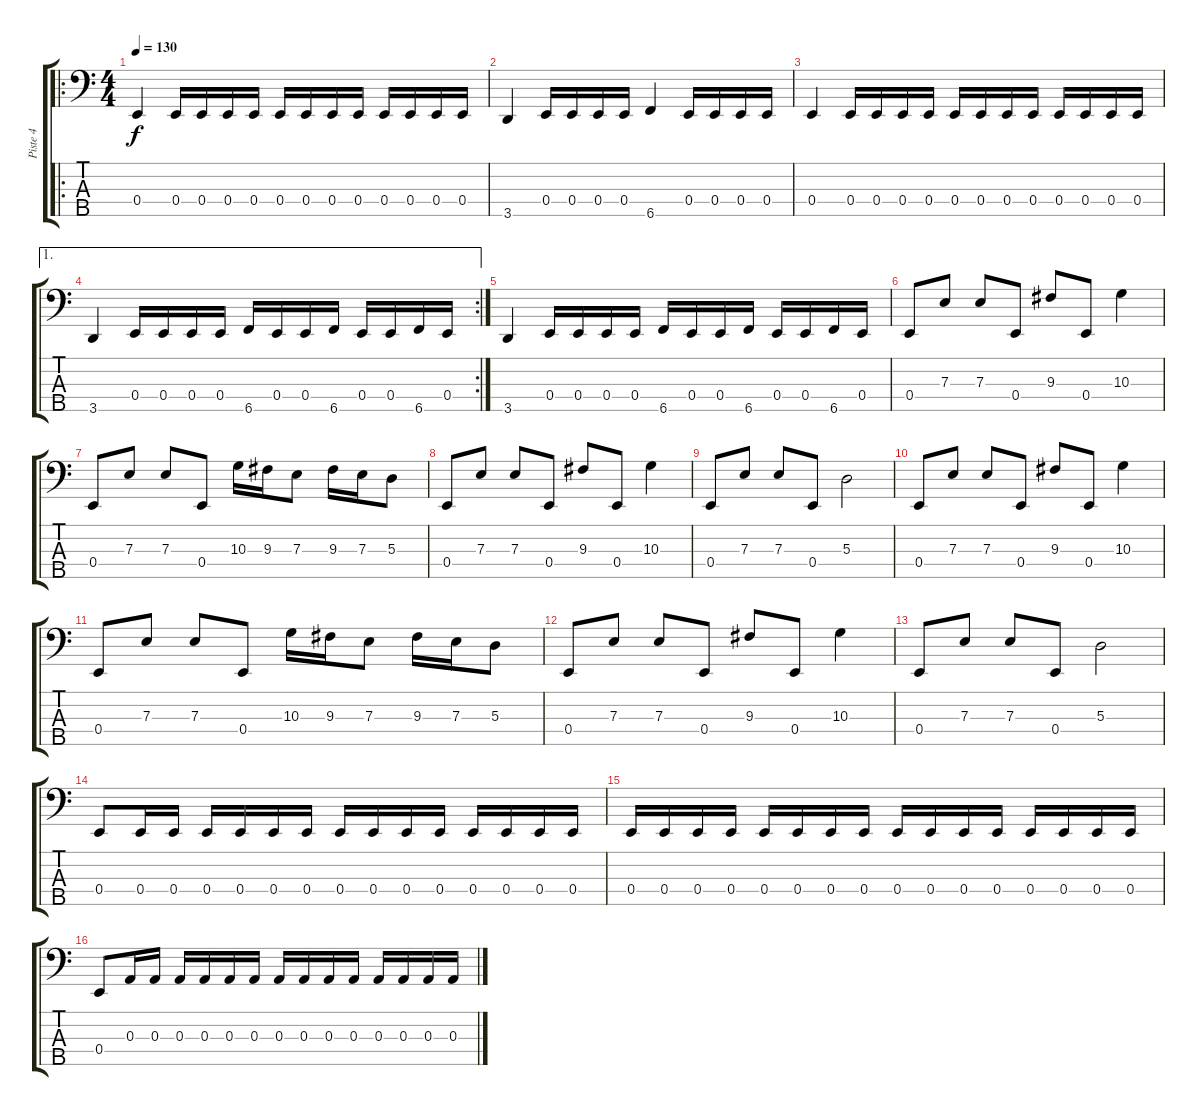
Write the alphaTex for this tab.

\track ("Piste 4" "Piste 4") {instrument electricbasspick}
\staff {score tabs}
\tuning (G2 D2 A1 E1 B0) {hide}
\ro
\ts (4 4)
\tempo 130
\clef f4
\ks c
0.4.4{dy f} 0.4.16 0.4.16 0.4.16 0.4.16 0.4.16 0.4.16 0.4.16 0.4.16 0.4.16 0.4.16 0.4.16 0.4.16 |
3.5.4 0.4.16 0.4.16 0.4.16 0.4.16 6.5.4 0.4.16 0.4.16 0.4.16 0.4.16 |
0.4.4 0.4.16 0.4.16 0.4.16 0.4.16 0.4.16 0.4.16 0.4.16 0.4.16 0.4.16 0.4.16 0.4.16 0.4.16 |
\ae 1
\rc 2
3.5.4 0.4.16 0.4.16 0.4.16 0.4.16 6.5.16 0.4.16 0.4.16 6.5.16 0.4.16 0.4.16 6.5.16 0.4.16 |
3.5.4 0.4.16 0.4.16 0.4.16 0.4.16 6.5.16 0.4.16 0.4.16 6.5.16 0.4.16 0.4.16 6.5.16 0.4.16 |
0.4.8 7.3.8 7.3.8 0.4.8 9.3.8 0.4.8 10.3.4 |
0.4.8 7.3.8 7.3.8 0.4.8 10.3.16 9.3.16 7.3.8 9.3.16 7.3.16 5.3.8 |
0.4.8 7.3.8 7.3.8 0.4.8 9.3.8 0.4.8 10.3.4 |
0.4.8 7.3.8 7.3.8 0.4.8 5.3.2 |
0.4.8 7.3.8 7.3.8 0.4.8 9.3.8 0.4.8 10.3.4 |
0.4.8 7.3.8 7.3.8 0.4.8 10.3.16 9.3.16 7.3.8 9.3.16 7.3.16 5.3.8 |
0.4.8 7.3.8 7.3.8 0.4.8 9.3.8 0.4.8 10.3.4 |
0.4.8 7.3.8 7.3.8 0.4.8 5.3.2 |
0.4.8 0.4.16 0.4.16 0.4.16 0.4.16 0.4.16 0.4.16 0.4.16 0.4.16 0.4.16 0.4.16 0.4.16 0.4.16 0.4.16 0.4.16 |
0.4.16 0.4.16 0.4.16 0.4.16 0.4.16 0.4.16 0.4.16 0.4.16 0.4.16 0.4.16 0.4.16 0.4.16 0.4.16 0.4.16 0.4.16 0.4.16 |
0.4.8 0.3.16 0.3.16 0.3.16 0.3.16 0.3.16 0.3.16 0.3.16 0.3.16 0.3.16 0.3.16 0.3.16 0.3.16 0.3.16 0.3.16
